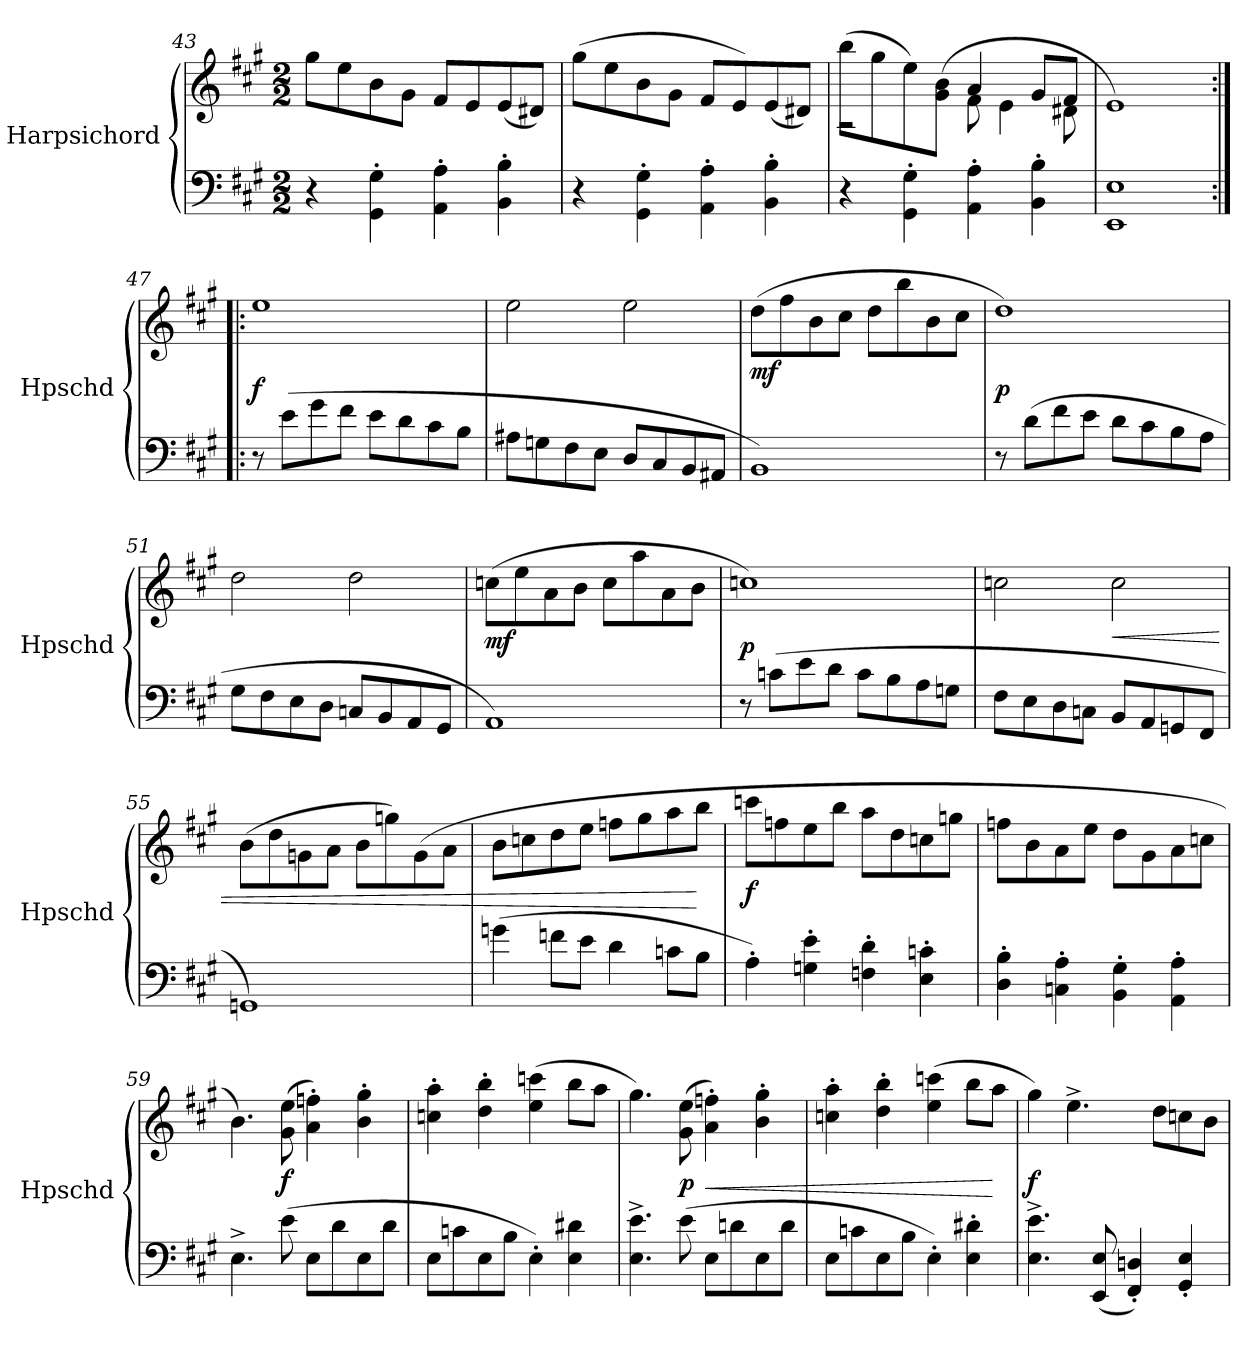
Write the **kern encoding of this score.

**kern	**kern	**dynam
*part1	*part1	*part1
*staff2	*staff1	*staff1/2
*I"Harpsichord	*	*
*I'Hpschd	*	*
*clefF4	*clefG2	*
*k[f#c#g#]	*k[f#c#g#]	*
*A:	*A:	*
*M2/2	*M2/2	*
=43	=43	=43
4r	8gg#\L	.
.	8ee\	.
4GG#'\ 4G#'\	8b\	.
.	8g#\J	.
4AA'\ 4A'\	8f#/L	.
.	8e/	.
4BB'\ 4B'\	(8e/	.
.	8d#X/J)	.
=44	=44	=44
4r	(8gg#\L	.
.	8ee\	.
4GG#'\ 4G#'\	8b\	.
.	8g#\J	.
4AA'\ 4A'\	8f#/L	.
.	8e/)	.
4BB'\ 4B'\	(8e/	.
.	8d#X/J)	.
=45	=45	=45
*	*^	*
4r	(8bb\L	2r	.
.	8gg#\	.	.
4GG#'\ 4G#'\	8ee\)	.	.
.	(8g#\ 8b\J	.	.
4AA'\ 4A'\	8f#\	4a/	.
.	4e\	.	.
4BB'\ 4B'\	.	8g#/L	.
.	8d#X\	8f#/J	.
*	*v	*v	*
=46	=46	=46
1EE 1E	1e)	.
=47:|!|:	=47:|!|:	=47:|!|:
8r	1ee	f
(8e\L	.	.
8g#\	.	.
8f#\J	.	.
8e\L	.	.
8d\	.	.
8c#\	.	.
8B\J	.	.
=48	=48	=48
8A#X\L	2ee\	.
8Gn\	.	.
8F#\	.	.
8E\J	.	.
8D/L	2ee\	.
8C#/	.	.
8BB/	.	.
8AA#X/J	.	.
=49	=49	=49
1BB)	(8dd\L	mf
.	8ff#\	.
.	8b\	.
.	8cc#\J	.
.	8dd\L	.
.	8bb\	.
.	8b\	.
.	8cc#\J	.
=50	=50	=50
8r	1dd)	p
(8d\L	.	.
8f#\	.	.
8e\J	.	.
8d\L	.	.
8c#\	.	.
8B\	.	.
8A\J	.	.
=51	=51	=51
8G#\L	2dd\	.
8F#\	.	.
8E\	.	.
8D\J	.	.
8Cn/L	2dd\	.
8BB/	.	.
8AA/	.	.
8GG#/J	.	.
=52	=52	=52
1AA)	(8ccn\L	mf
.	8ee\	.
.	8a\	.
.	8b\J	.
.	8cc\L	.
.	8aa\	.
.	8a\	.
.	8b\J	.
=53	=53	=53
8r	1ccn)	p
(8cn\L	.	.
8e\	.	.
8d\J	.	.
8c\L	.	.
8B\	.	.
8A\	.	.
8Gn\J	.	.
=54	=54	=54
8F#\L	2ccn\	.
8E\	.	.
8D\	.	.
8Cn\J	.	.
8BB/L	2cc\	<
8AA/	.	.
8GGn/	.	.
8FF#/J	.	.
=55	=55	=55
1GGn)	(8b\L	.
.	8dd\	.
.	8gn\	.
.	8a\J	.
.	8b\L	.
.	8ggn\)	.
.	(8g\	.
.	8a\J	.
=56	=56	=56
(4gn\	8b\L	.
.	8ccn\	.
8fn\L	8dd\	.
8e\J	8ee\J	.
4d\	8ffn\L	.
.	8gg#\	.
8cn\L	8aa\	.
8B\J	8bb\J	[
=57	=57	=57
4A'\)	8cccn\L	f
.	8ffn\	.
4Gn'\ 4e'\	8ee\	.
.	8bb\J	.
4Fn'\ 4d'\	8aa\L	.
.	8dd\	.
4E'\ 4cn'\	8ccn\	.
.	8ggn\J	.
=58	=58	=58
4D'\ 4B'\	8ffn\L	.
.	8b\	.
4Cn'\ 4A'\	8a\	.
.	8ee\J	.
4BB'\ 4G#'\	8dd\L	.
.	8g#\	.
4AA'\ 4A'\	8a\	.
.	8ccn\J	.
=59	=59	=59
4.E^\	4.b\)	.
(8e\	(8g#\ 8ee\	f
8E\L	4a'\ 4ffn'\)	.
8d\	.	.
8E\	4b'\ 4gg#'\	.
8d\J	.	.
=60	=60	=60
8E\L	4ccn'\ 4aa'\	.
8cn\	.	.
8E\	4dd'\ 4bb'\	.
8B\J	.	.
4E'\)	(4ee\ 4cccn\	.
4E\ 4d#X\	8bb\L	.
.	8aa\J	.
=61	=61	=61
4.E^\ 4.e^\	4.gg#\)	.
(8e\	(8g#\ 8ee\	p
8E\L	4a'\ 4ffn'\)	<
8dn\	.	.
8E\	4b'\ 4gg#'\	.
8d\J	.	.
=62	=62	=62
8E\L	4ccn'\ 4aa'\	.
8cn\	.	.
8E\	4dd'\ 4bb'\	.
8B\J	.	.
4E'\)	(4ee\ 4cccn\	.
4E'\ 4d#X'\	8bb\L	.
.	8aa\J	[
=63	=63	=63
4.E^\ 4.e^\	4gg#\)	f
.	4.ee^\	.
(8EE/ 8E/	.	.
4FF#'/ 4Dn'/)	.	.
.	8dd\L	.
4GG#'/ 4E'/	8ccn\	.
.	8b\J	.
=	=	=
*-	*-	*-
